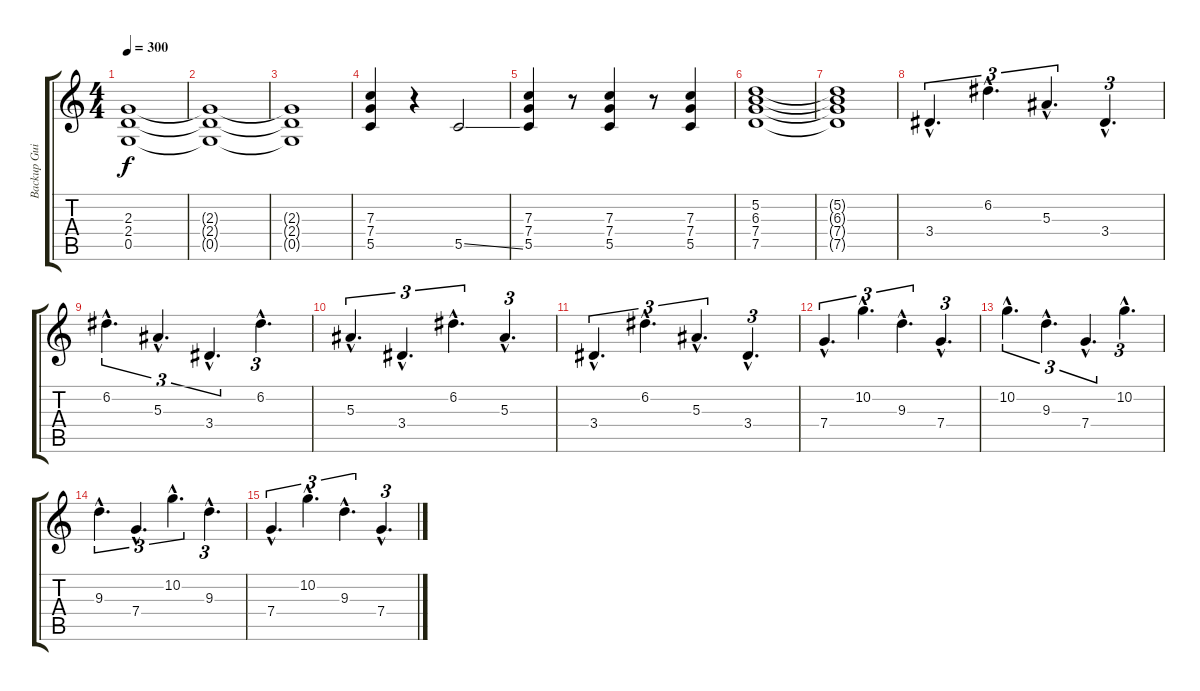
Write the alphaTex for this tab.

\track ("Backup Guitar" "Backup Gui") {instrument overdrivenguitar}
\staff {score tabs}
\tuning (D4 A3 F3 C3 G2 D2) {hide}
\ts (4 4)
\tempo 300
\clef g2
\ks c
(2.3{t} 2.4{t} 0.5{t}).1{dy f instrument overdrivenguitar} |
(2.3{t} 2.4{t} 0.5{t}).1{instrument overdrivenguitar} |
(2.3{t} 2.4{t} 0.5{t}).1{instrument overdrivenguitar} |
(7.3 7.4 5.5).4{instrument overdrivenguitar} r.4 5.5{ss}.2 |
(7.3 7.4 5.5).4 r.8 (7.3 7.4 5.5).4 r.8 (7.3 7.4 5.5).4 |
(5.2 6.3 7.4 7.5).1 |
(5.2{t} 6.3{t} 7.4{t} 7.5{t}).1 |
3.4{hac}.4{d tu (3 2)} 6.2{hac}.4{d tu (3 2)} 5.3{hac}.4{d tu (3 2)} 3.4{hac}.4{d tu (3 2)} |
6.2{hac}.4{d tu (3 2)} 5.3{hac}.4{d tu (3 2)} 3.4{hac}.4{d tu (3 2)} 6.2{hac}.4{d tu (3 2)} |
5.3{hac}.4{d tu (3 2)} 3.4{hac}.4{d tu (3 2)} 6.2{hac}.4{d tu (3 2)} 5.3{hac}.4{d tu (3 2)} |
3.4{hac}.4{d tu (3 2)} 6.2{hac}.4{d tu (3 2)} 5.3{hac}.4{d tu (3 2)} 3.4{hac}.4{d tu (3 2)} |
7.4{hac}.4{d tu (3 2)} 10.2{hac}.4{d tu (3 2)} 9.3{hac}.4{d tu (3 2)} 7.4{hac}.4{d tu (3 2)} |
10.2{hac}.4{d tu (3 2)} 9.3{hac}.4{d tu (3 2)} 7.4{hac}.4{d tu (3 2)} 10.2{hac}.4{d tu (3 2)} |
9.3{hac}.4{d tu (3 2)} 7.4{hac}.4{d tu (3 2)} 10.2{hac}.4{d tu (3 2)} 9.3{hac}.4{d tu (3 2)} |
7.4{hac}.4{d tu (3 2)} 10.2{hac}.4{d tu (3 2)} 9.3{hac}.4{d tu (3 2)} 7.4{hac}.4{d tu (3 2)}
